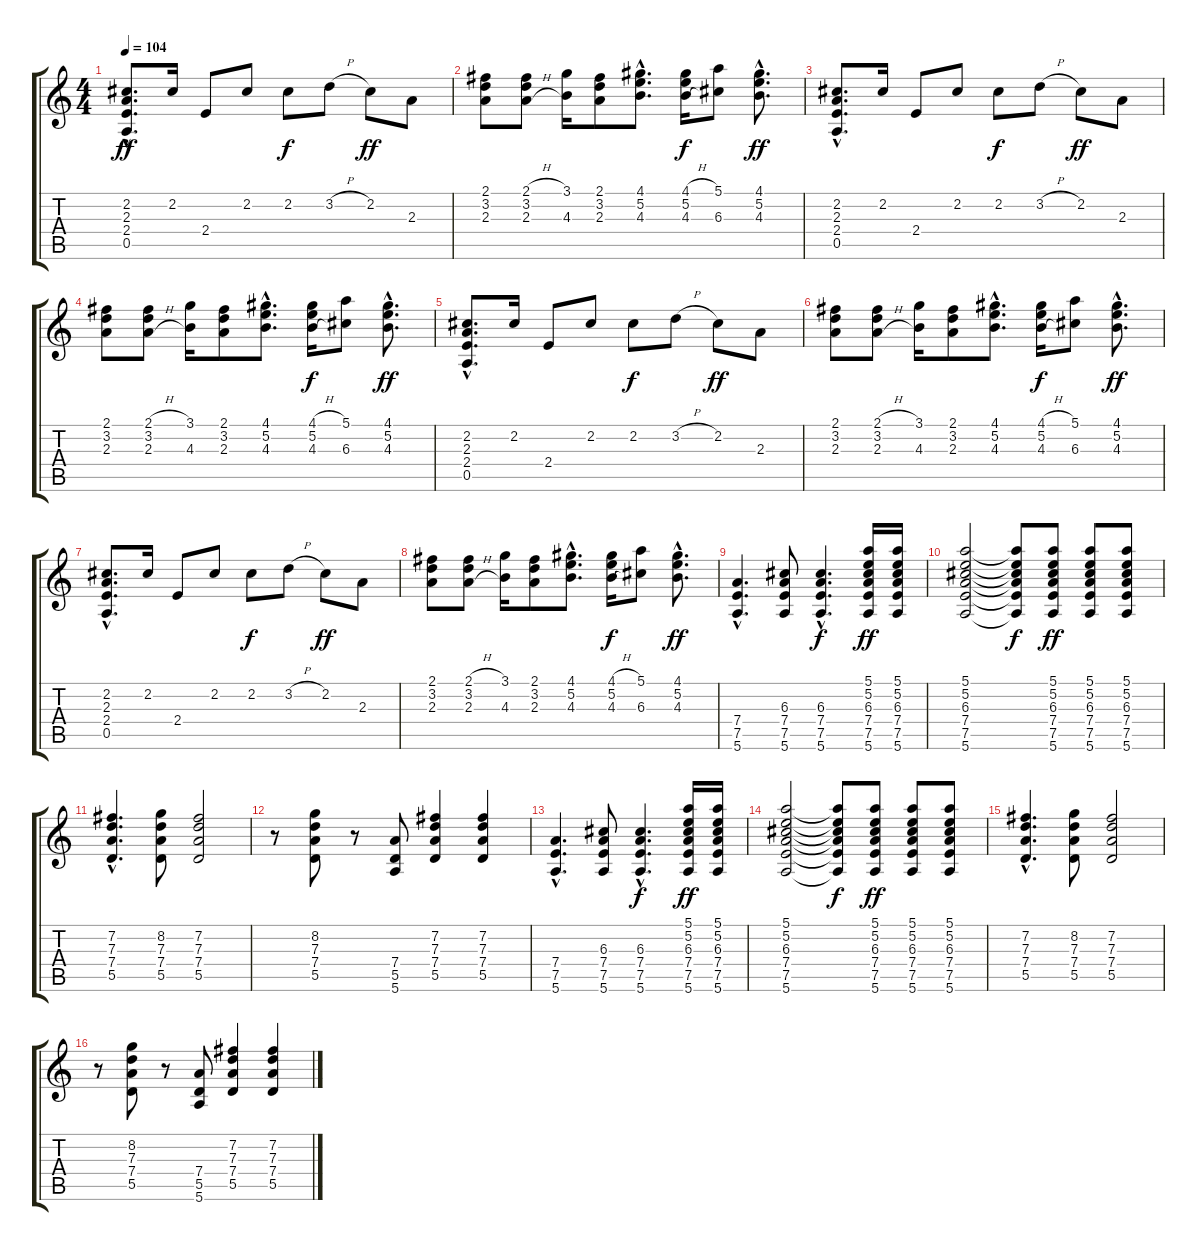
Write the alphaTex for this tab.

\track "" {instrument distortionguitar}
\staff {score tabs}
\tuning (E4 B3 G3 D3 A2 E2) {hide}
\ts (4 4)
\tempo 104
\clef g2
\ks c
(2.2{hac} 2.3{hac} 2.4{hac} 0.5{hac}).8{d dy ff} 2.2.16 2.4.8 2.2.8 2.2.8{dy f} 3.2{h}.8 2.2.8{dy ff} 2.3.8 |
(2.1 3.2 2.3).8 (2.1{h} 3.2 2.3{h}).8 (3.1 4.3).16 (2.1 3.2 2.3).8 (4.1{hac} 5.2{hac} 4.3{hac}).8{d} (4.1{h} 5.2 4.3{h}).16{dy f} (5.1 6.3).8 (4.1{hac} 5.2{hac} 4.3{hac}).8{d dy ff} |
(2.2{hac} 2.3{hac} 2.4{hac} 0.5{hac}).8{d} 2.2.16 2.4.8 2.2.8 2.2.8{dy f} 3.2{h}.8 2.2.8{dy ff} 2.3.8 |
(2.1 3.2 2.3).8 (2.1{h} 3.2 2.3{h}).8 (3.1 4.3).16 (2.1 3.2 2.3).8 (4.1{hac} 5.2{hac} 4.3{hac}).8{d} (4.1{h} 5.2 4.3{h}).16{dy f} (5.1 6.3).8 (4.1{hac} 5.2{hac} 4.3{hac}).8{d dy ff} |
(2.2{hac} 2.3{hac} 2.4{hac} 0.5{hac}).8{d} 2.2.16 2.4.8 2.2.8 2.2.8{dy f} 3.2{h}.8 2.2.8{dy ff} 2.3.8 |
(2.1 3.2 2.3).8 (2.1{h} 3.2 2.3{h}).8 (3.1 4.3).16 (2.1 3.2 2.3).8 (4.1{hac} 5.2{hac} 4.3{hac}).8{d} (4.1{h} 5.2 4.3{h}).16{dy f} (5.1 6.3).8 (4.1{hac} 5.2{hac} 4.3{hac}).8{d dy ff} |
(2.2{hac} 2.3{hac} 2.4{hac} 0.5{hac}).8{d} 2.2.16 2.4.8 2.2.8 2.2.8{dy f} 3.2{h}.8 2.2.8{dy ff} 2.3.8 |
(2.1 3.2 2.3).8 (2.1{h} 3.2 2.3{h}).8 (3.1 4.3).16 (2.1 3.2 2.3).8 (4.1{hac} 5.2{hac} 4.3{hac}).8{d} (4.1{h} 5.2 4.3{h}).16{dy f} (5.1 6.3).8 (4.1{hac} 5.2{hac} 4.3{hac}).8{d dy ff} |
(7.4{hac} 7.5{hac} 5.6{hac}).4{d} (6.3 7.4 7.5 5.6).8 (6.3{hac} 7.4{hac} 7.5{hac} 5.6{hac}).4{d dy f} (5.1 5.2 6.3 7.4 7.5 5.6).16{dy ff} (5.1 5.2 6.3 7.4 7.5 5.6).16 |
(5.1 5.2 6.3 7.4 7.5 5.6).2 (5.1{t} 5.2{t} 6.3{t} 7.4{t} 7.5{t} 5.6{t}).8{dy f} (5.1 5.2 6.3 7.4 7.5 5.6).8{dy ff} (5.1 5.2 6.3 7.4 7.5 5.6).8 (5.1 5.2 6.3 7.4 7.5 5.6).8 |
(7.2{hac} 7.3{hac} 7.4{hac} 5.5{hac}).4{d} (8.2 7.3 7.4 5.5).8 (7.2 7.3 7.4 5.5).2 |
r.8 (8.2 7.3 7.4 5.5).8 r.8 (7.4 5.5 5.6).8 (7.2 7.3 7.4 5.5).4 (7.2 7.3 7.4 5.5).4 |
(7.4{hac} 7.5{hac} 5.6{hac}).4{d} (6.3 7.4 7.5 5.6).8 (6.3{hac} 7.4{hac} 7.5{hac} 5.6{hac}).4{d dy f} (5.1 5.2 6.3 7.4 7.5 5.6).16{dy ff} (5.1 5.2 6.3 7.4 7.5 5.6).16 |
(5.1 5.2 6.3 7.4 7.5 5.6).2 (5.1{t} 5.2{t} 6.3{t} 7.4{t} 7.5{t} 5.6{t}).8{dy f} (5.1 5.2 6.3 7.4 7.5 5.6).8{dy ff} (5.1 5.2 6.3 7.4 7.5 5.6).8 (5.1 5.2 6.3 7.4 7.5 5.6).8 |
(7.2{hac} 7.3{hac} 7.4{hac} 5.5{hac}).4{d} (8.2 7.3 7.4 5.5).8 (7.2 7.3 7.4 5.5).2 |
r.8 (8.2 7.3 7.4 5.5).8 r.8 (7.4 5.5 5.6).8 (7.2 7.3 7.4 5.5).4 (7.2 7.3 7.4 5.5).4
